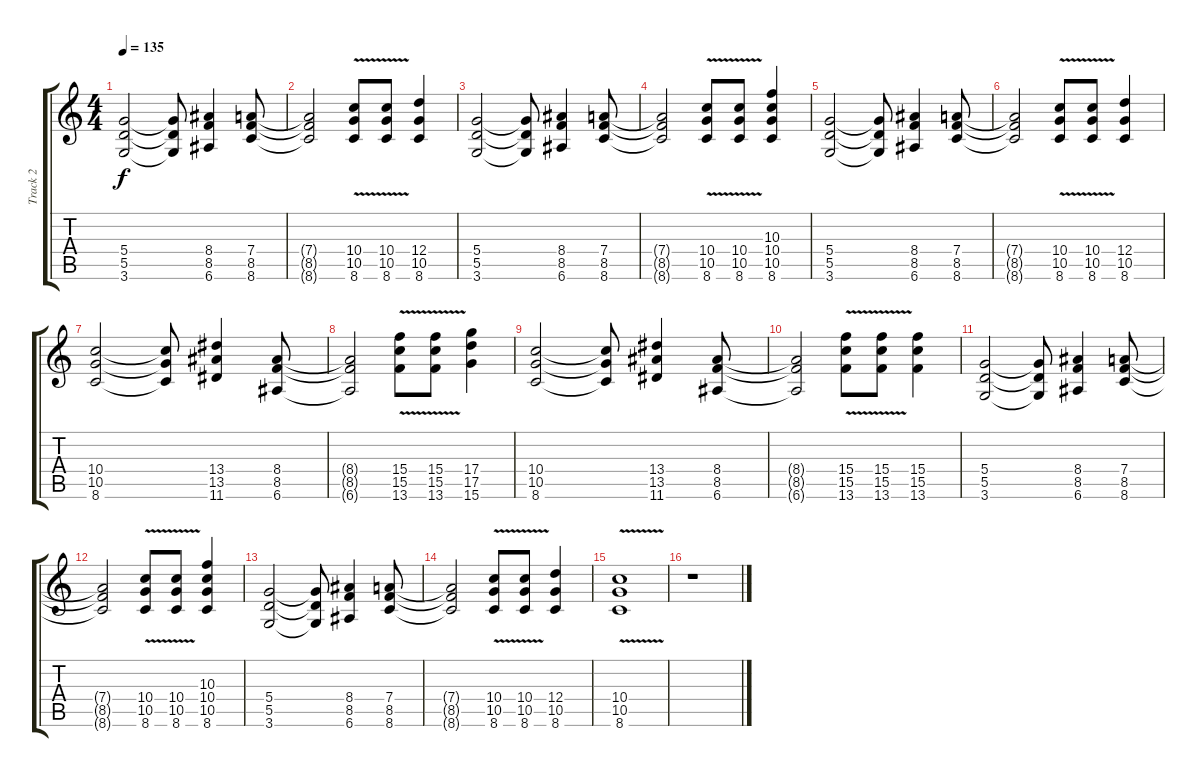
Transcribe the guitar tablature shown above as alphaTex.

\track ("Track 2" "Track 2") {instrument distortionguitar}
\staff {score tabs}
\tuning (E4 B3 G3 D3 A2 E2) {hide}
\ts (4 4)
\tempo 135
\clef g2
\ks c
(5.4 5.5 3.6).2{dy f} (5.4{t} 5.5{t} 3.6{t}).8 (8.4 8.5 6.6).4 (7.4 8.5 8.6).8 |
(7.4{t} 8.5{t} 8.6{t}).2 (10.4{v} 10.5{v} 8.6{v}).8 (10.4{v} 10.5{v} 8.6{v}).8 (12.4 10.5 8.6).4 |
(5.4 5.5 3.6).2 (5.4{t} 5.5{t} 3.6{t}).8 (8.4 8.5 6.6).4 (7.4 8.5 8.6).8 |
(7.4{t} 8.5{t} 8.6{t}).2 (10.4{v} 10.5{v} 8.6{v}).8 (10.4{v} 10.5{v} 8.6{v}).8 (10.3 10.4 10.5 8.6).4 |
(5.4 5.5 3.6).2 (5.4{t} 5.5{t} 3.6{t}).8 (8.4 8.5 6.6).4 (7.4 8.5 8.6).8 |
(7.4{t} 8.5{t} 8.6{t}).2 (10.4{v} 10.5{v} 8.6{v}).8 (10.4{v} 10.5{v} 8.6{v}).8 (12.4 10.5 8.6).4 |
(10.4 10.5 8.6).2 (10.4{t} 10.5{t} 8.6{t}).8 (13.4 13.5 11.6).4 (8.4 8.5 6.6).8 |
(8.4{t} 8.5{t} 6.6{t}).2 (15.4{v} 15.5{v} 13.6{v}).8 (15.4{v} 15.5{v} 13.6{v}).8 (17.4 17.5 15.6).4 |
(10.4 10.5 8.6).2 (10.4{t} 10.5{t} 8.6{t}).8 (13.4 13.5 11.6).4 (8.4 8.5 6.6).8 |
(8.4{t} 8.5{t} 6.6{t}).2 (15.4{v} 15.5{v} 13.6{v}).8 (15.4{v} 15.5{v} 13.6{v}).8 (15.4 15.5 13.6).4 |
(5.4 5.5 3.6).2 (5.4{t} 5.5{t} 3.6{t}).8 (8.4 8.5 6.6).4 (7.4 8.5 8.6).8 |
(7.4{t} 8.5{t} 8.6{t}).2 (10.4{v} 10.5{v} 8.6{v}).8 (10.4{v} 10.5{v} 8.6{v}).8 (10.3 10.4 10.5 8.6).4 |
(5.4 5.5 3.6).2 (5.4{t} 5.5{t} 3.6{t}).8 (8.4 8.5 6.6).4 (7.4 8.5 8.6).8 |
(7.4{t} 8.5{t} 8.6{t}).2 (10.4{v} 10.5{v} 8.6{v}).8 (10.4{v} 10.5{v} 8.6{v}).8 (12.4 10.5 8.6).4 |
(10.4{v} 10.5{v} 8.6{v}).1 |
r.1
